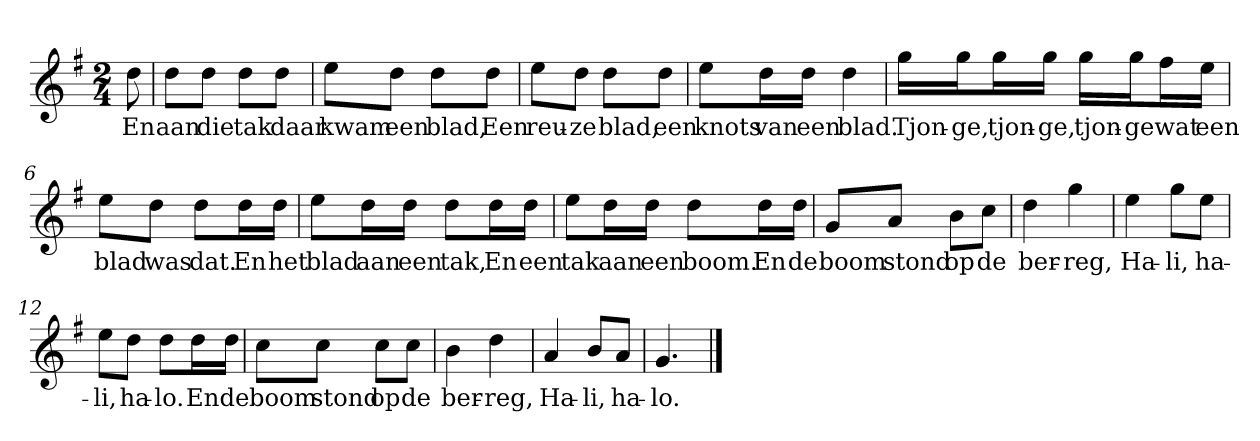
**kern	**text
*part1	*part1
*staff1	*staff1
*clefG2	*
*k[f#]	*
*G:	*
*M2/4	*
*MM120	*
=	=
8dd	En
=1	=1
8dd\L	aan
8dd\J	die
8dd\L	tak
8dd\J	daar
=2	=2
8ee\L	kwam
8dd\J	een
8dd\L	blad,
8dd\J	Een
=3	=3
8ee\L	reu-
8dd\J	-ze
8dd\L	blad,
8dd\J	een
=4	=4
8ee\L	knots
16dd\L	van
16dd\JJ	een
4dd	blad.
=5	=5
16gg\LL	Tjon-
16gg\J	-ge,
16gg\L	tjon-
16gg\JJ	-ge,
16gg\LL	tjon-
16gg\J	-ge
16ff#\L	wat
16ee\JJ	een
=6	=6
8ee\L	blad
8dd\J	was
8dd\L	dat.
16dd\L	En
16dd\JJ	het
=7	=7
8ee\L	blad
16dd\L	aan
16dd\JJ	een
8dd\L	tak,
16dd\L	En
16dd\JJ	een
=8	=8
8ee\L	tak
16dd\L	aan
16dd\JJ	een
8dd\L	boom.
16dd\L	En
16dd\JJ	de
=9	=9
8g/L	boom
8a/J	stond
8b\L	op
8cc\J	de
=10	=10
4dd	ber-
4gg	-reg,
=11	=11
4ee	Ha-
8gg\L	-li,
8ee\J	ha-
=12	=12
8ee\L	-li,
8dd\J	ha-
8dd\L	-lo.
16dd\L	En
16dd\JJ	de
=13	=13
8cc\L	boom
8cc\J	stond
8cc\L	op
8cc\J	de
=14	=14
4b	ber-
4dd	-reg,
=15	=15
4a	Ha-
8b/L	-li,
8a/J	ha-
=16	=16
4.g	-lo.
==	==
*-	*-
